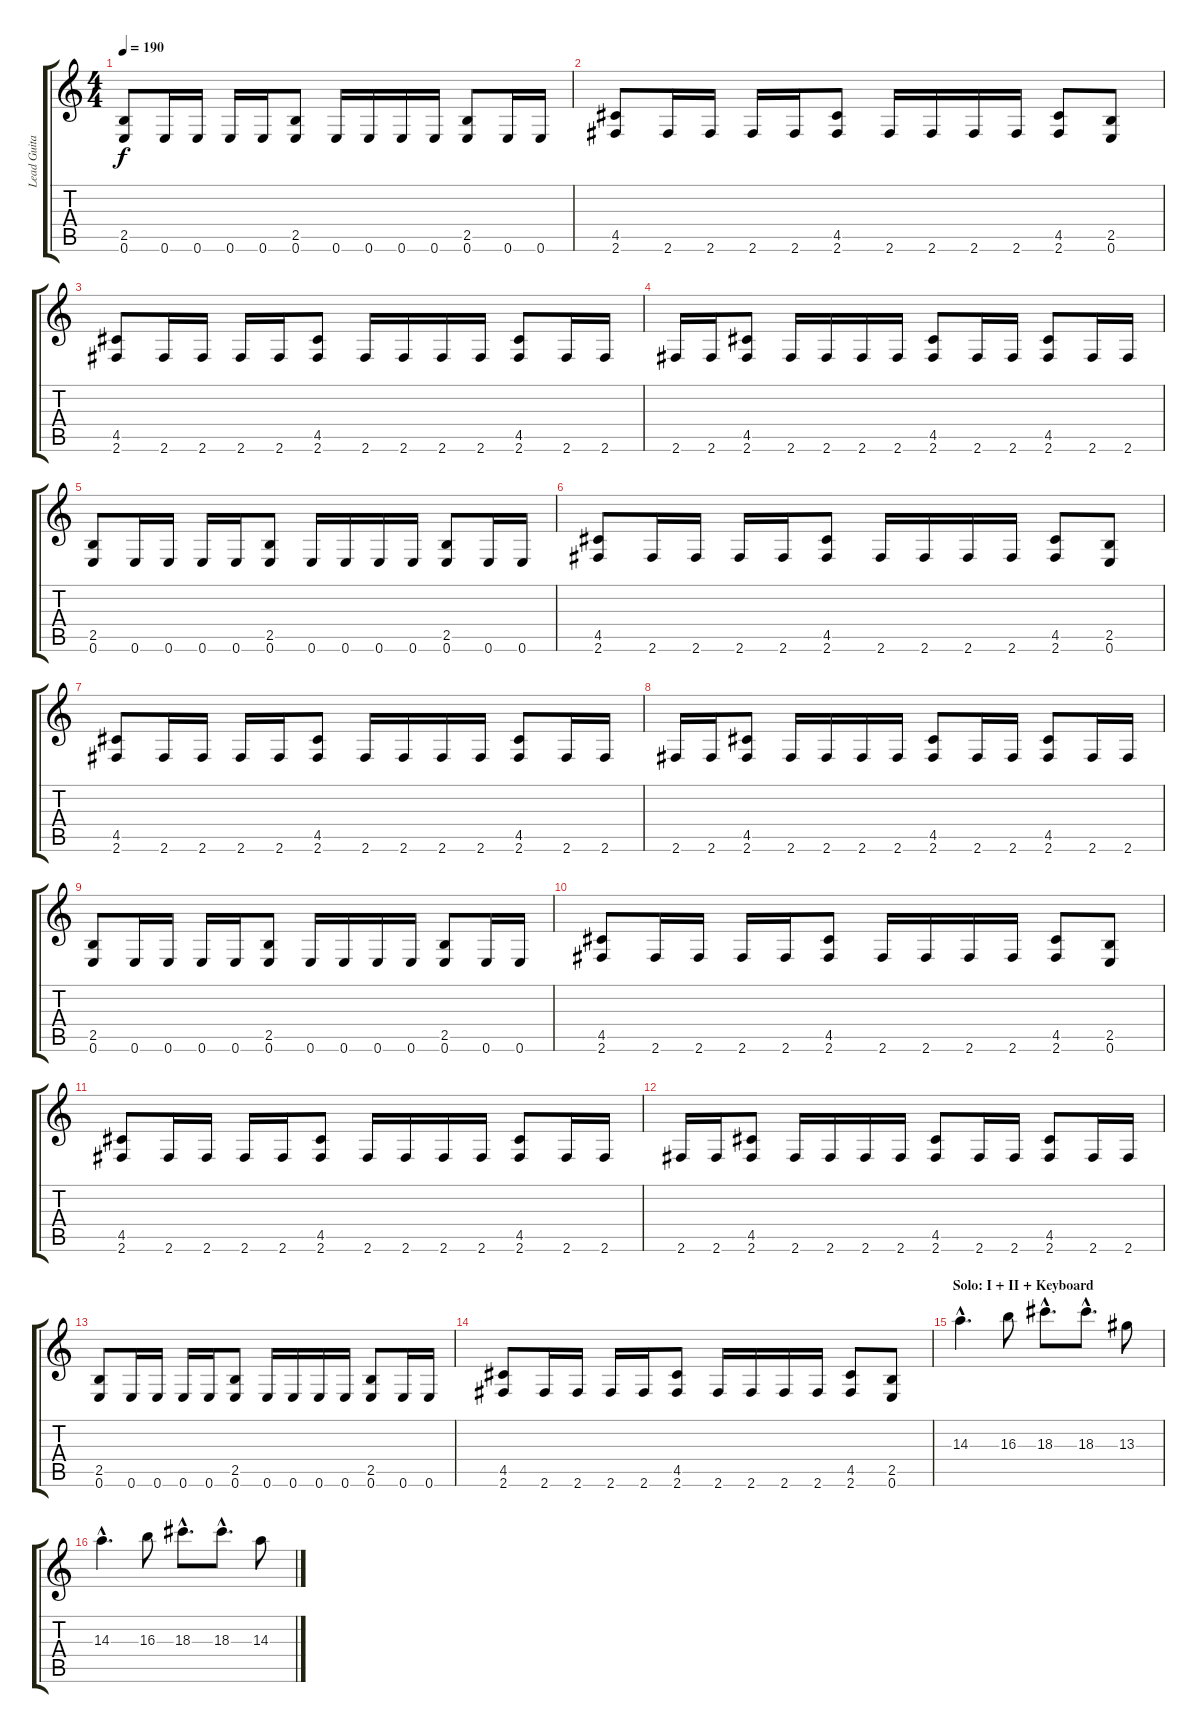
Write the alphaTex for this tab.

\track ("Lead Guitar I" "Lead Guita") {instrument distortionguitar}
\staff {score tabs}
\tuning (E4 B3 G3 D3 A2 E2) {hide}
\ts (4 4)
\tempo 190
\clef g2
\ks c
(2.5 0.6).8{dy f} 0.6.16 0.6.16 0.6.16 0.6.16 (2.5 0.6).8 0.6.16 0.6.16 0.6.16 0.6.16 (2.5 0.6).8 0.6.16 0.6.16 |
(4.5 2.6).8 2.6.16 2.6.16 2.6.16 2.6.16 (4.5 2.6).8 2.6.16 2.6.16 2.6.16 2.6.16 (4.5 2.6).8 (2.5 0.6).8 |
(4.5 2.6).8 2.6.16 2.6.16 2.6.16 2.6.16 (4.5 2.6).8 2.6.16 2.6.16 2.6.16 2.6.16 (4.5 2.6).8 2.6.16 2.6.16 |
2.6.16 2.6.16 (4.5 2.6).8 2.6.16 2.6.16 2.6.16 2.6.16 (4.5 2.6).8 2.6.16 2.6.16 (4.5 2.6).8 2.6.16 2.6.16 |
(2.5 0.6).8 0.6.16 0.6.16 0.6.16 0.6.16 (2.5 0.6).8 0.6.16 0.6.16 0.6.16 0.6.16 (2.5 0.6).8 0.6.16 0.6.16 |
(4.5 2.6).8 2.6.16 2.6.16 2.6.16 2.6.16 (4.5 2.6).8 2.6.16 2.6.16 2.6.16 2.6.16 (4.5 2.6).8 (2.5 0.6).8 |
(4.5 2.6).8 2.6.16 2.6.16 2.6.16 2.6.16 (4.5 2.6).8 2.6.16 2.6.16 2.6.16 2.6.16 (4.5 2.6).8 2.6.16 2.6.16 |
2.6.16 2.6.16 (4.5 2.6).8 2.6.16 2.6.16 2.6.16 2.6.16 (4.5 2.6).8 2.6.16 2.6.16 (4.5 2.6).8 2.6.16 2.6.16 |
(2.5 0.6).8 0.6.16 0.6.16 0.6.16 0.6.16 (2.5 0.6).8 0.6.16 0.6.16 0.6.16 0.6.16 (2.5 0.6).8 0.6.16 0.6.16 |
(4.5 2.6).8 2.6.16 2.6.16 2.6.16 2.6.16 (4.5 2.6).8 2.6.16 2.6.16 2.6.16 2.6.16 (4.5 2.6).8 (2.5 0.6).8 |
(4.5 2.6).8 2.6.16 2.6.16 2.6.16 2.6.16 (4.5 2.6).8 2.6.16 2.6.16 2.6.16 2.6.16 (4.5 2.6).8 2.6.16 2.6.16 |
2.6.16 2.6.16 (4.5 2.6).8 2.6.16 2.6.16 2.6.16 2.6.16 (4.5 2.6).8 2.6.16 2.6.16 (4.5 2.6).8 2.6.16 2.6.16 |
(2.5 0.6).8 0.6.16 0.6.16 0.6.16 0.6.16 (2.5 0.6).8 0.6.16 0.6.16 0.6.16 0.6.16 (2.5 0.6).8 0.6.16 0.6.16 |
(4.5 2.6).8 2.6.16 2.6.16 2.6.16 2.6.16 (4.5 2.6).8 2.6.16 2.6.16 2.6.16 2.6.16 (4.5 2.6).8 (2.5 0.6).8 |
\section ("" "Solo: I + II + Keyboard")
14.3{hac}.4{d} 16.3.8 18.3{hac}.8{d} 18.3{hac}.8{d} 13.3.8 |
14.3{hac}.4{d} 16.3.8 18.3{hac}.8{d} 18.3{hac}.8{d} 14.3.8
